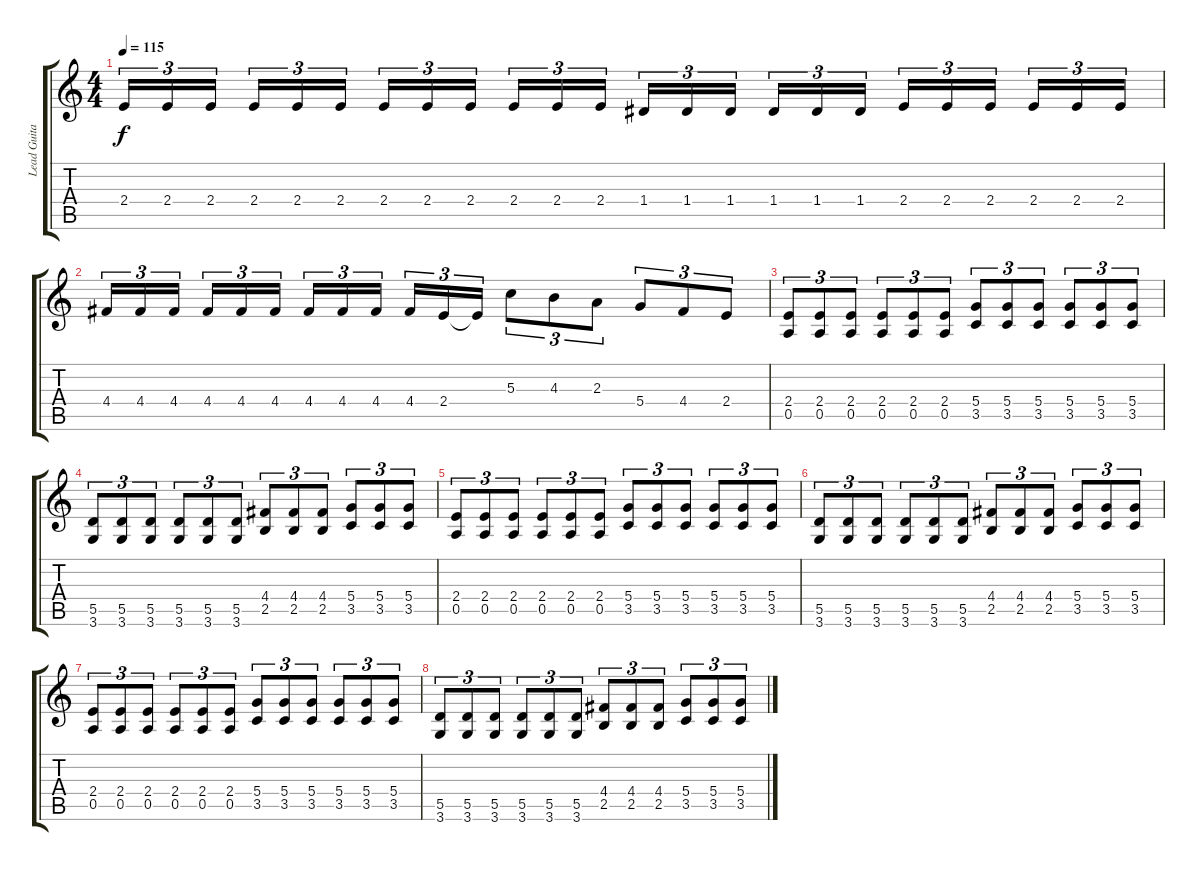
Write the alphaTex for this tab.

\track ("Lead Guitar" "Lead Guita") {instrument distortionguitar}
\staff {score tabs}
\tuning (E4 B3 G3 D3 A2 E2) {hide}
\ts (4 4)
\tempo 115
\clef g2
\ks c
2.4.16{tu (3 2) dy f} 2.4.16{tu (3 2)} 2.4.16{tu (3 2)} 2.4.16{tu (3 2)} 2.4.16{tu (3 2)} 2.4.16{tu (3 2)} 2.4.16{tu (3 2)} 2.4.16{tu (3 2)} 2.4.16{tu (3 2)} 2.4.16{tu (3 2)} 2.4.16{tu (3 2)} 2.4.16{tu (3 2)} 1.4.16{tu (3 2)} 1.4.16{tu (3 2)} 1.4.16{tu (3 2)} 1.4.16{tu (3 2)} 1.4.16{tu (3 2)} 1.4.16{tu (3 2)} 2.4.16{tu (3 2)} 2.4.16{tu (3 2)} 2.4.16{tu (3 2)} 2.4.16{tu (3 2)} 2.4.16{tu (3 2)} 2.4.16{tu (3 2)} |
4.4.16{tu (3 2)} 4.4.16{tu (3 2)} 4.4.16{tu (3 2)} 4.4.16{tu (3 2)} 4.4.16{tu (3 2)} 4.4.16{tu (3 2)} 4.4.16{tu (3 2)} 4.4.16{tu (3 2)} 4.4.16{tu (3 2)} 4.4.16{tu (3 2)} 2.4.16{tu (3 2)} 2.4{t}.16{tu (3 2)} 5.3.8{tu (3 2)} 4.3.8{tu (3 2)} 2.3.8{tu (3 2)} 5.4.8{tu (3 2)} 4.4.8{tu (3 2)} 2.4.8{tu (3 2)} |
(2.4 0.5).8{tu (3 2)} (2.4 0.5).8{tu (3 2)} (2.4 0.5).8{tu (3 2)} (2.4 0.5).8{tu (3 2)} (2.4 0.5).8{tu (3 2)} (2.4 0.5).8{tu (3 2)} (5.4 3.5).8{tu (3 2)} (5.4 3.5).8{tu (3 2)} (5.4 3.5).8{tu (3 2)} (5.4 3.5).8{tu (3 2)} (5.4 3.5).8{tu (3 2)} (5.4 3.5).8{tu (3 2)} |
(5.5 3.6).8{tu (3 2)} (5.5 3.6).8{tu (3 2)} (5.5 3.6).8{tu (3 2)} (5.5 3.6).8{tu (3 2)} (5.5 3.6).8{tu (3 2)} (5.5 3.6).8{tu (3 2)} (4.4 2.5).8{tu (3 2)} (4.4 2.5).8{tu (3 2)} (4.4 2.5).8{tu (3 2)} (5.4 3.5).8{tu (3 2)} (5.4 3.5).8{tu (3 2)} (5.4 3.5).8{tu (3 2)} |
(2.4 0.5).8{tu (3 2)} (2.4 0.5).8{tu (3 2)} (2.4 0.5).8{tu (3 2)} (2.4 0.5).8{tu (3 2)} (2.4 0.5).8{tu (3 2)} (2.4 0.5).8{tu (3 2)} (5.4 3.5).8{tu (3 2)} (5.4 3.5).8{tu (3 2)} (5.4 3.5).8{tu (3 2)} (5.4 3.5).8{tu (3 2)} (5.4 3.5).8{tu (3 2)} (5.4 3.5).8{tu (3 2)} |
(5.5 3.6).8{tu (3 2)} (5.5 3.6).8{tu (3 2)} (5.5 3.6).8{tu (3 2)} (5.5 3.6).8{tu (3 2)} (5.5 3.6).8{tu (3 2)} (5.5 3.6).8{tu (3 2)} (4.4 2.5).8{tu (3 2)} (4.4 2.5).8{tu (3 2)} (4.4 2.5).8{tu (3 2)} (5.4 3.5).8{tu (3 2)} (5.4 3.5).8{tu (3 2)} (5.4 3.5).8{tu (3 2)} |
(2.4 0.5).8{tu (3 2)} (2.4 0.5).8{tu (3 2)} (2.4 0.5).8{tu (3 2)} (2.4 0.5).8{tu (3 2)} (2.4 0.5).8{tu (3 2)} (2.4 0.5).8{tu (3 2)} (5.4 3.5).8{tu (3 2)} (5.4 3.5).8{tu (3 2)} (5.4 3.5).8{tu (3 2)} (5.4 3.5).8{tu (3 2)} (5.4 3.5).8{tu (3 2)} (5.4 3.5).8{tu (3 2)} |
(5.5 3.6).8{tu (3 2)} (5.5 3.6).8{tu (3 2)} (5.5 3.6).8{tu (3 2)} (5.5 3.6).8{tu (3 2)} (5.5 3.6).8{tu (3 2)} (5.5 3.6).8{tu (3 2)} (4.4 2.5).8{tu (3 2)} (4.4 2.5).8{tu (3 2)} (4.4 2.5).8{tu (3 2)} (5.4 3.5).8{tu (3 2)} (5.4 3.5).8{tu (3 2)} (5.4 3.5).8{tu (3 2)}
